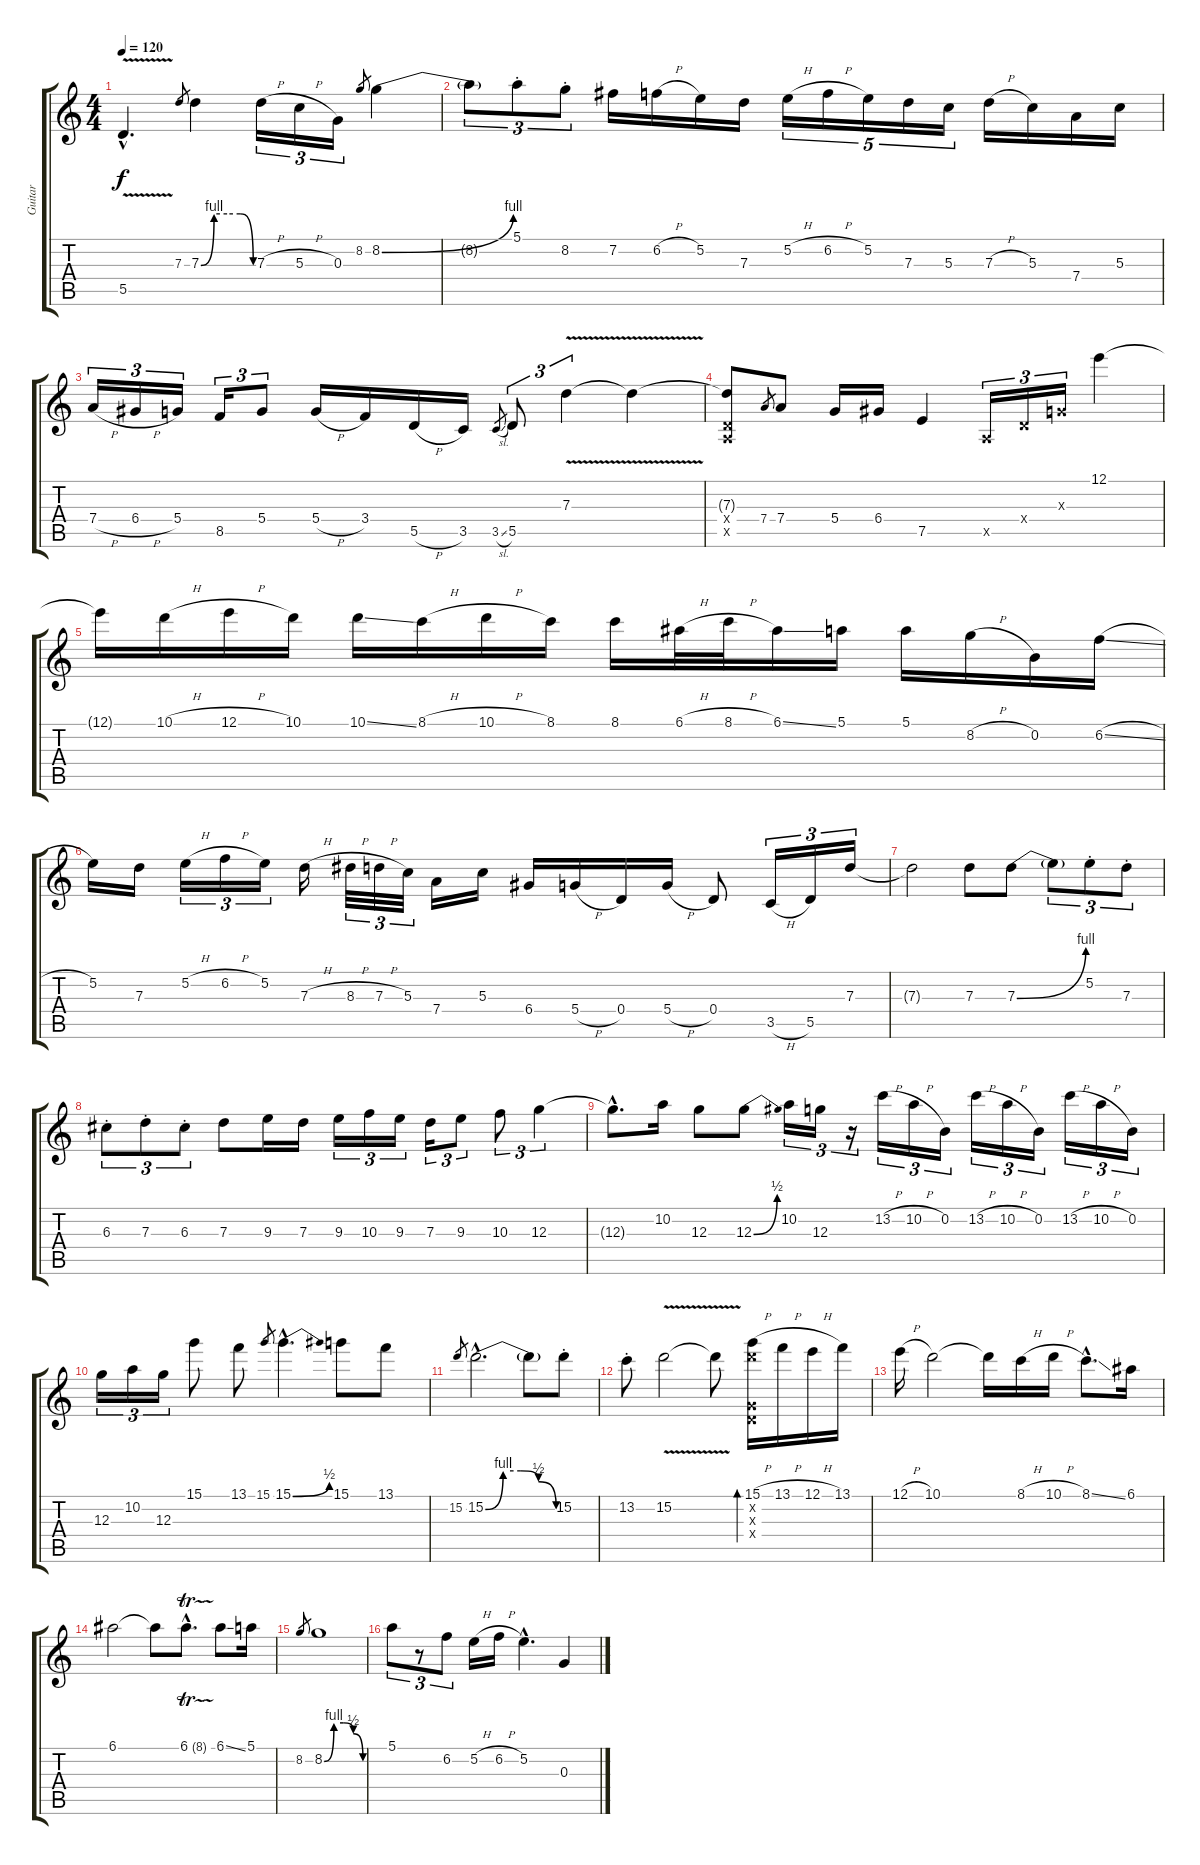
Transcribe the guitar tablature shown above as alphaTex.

\track ("Guitar" "Guitar") {instrument distortionguitar}
\staff {score tabs}
\tuning (E4 B3 G3 D3 A2 E2) {hide}
\ts (4 4)
\tempo 120
\clef g2
\ks c
5.5{v hac}.4{d dy f} 7.3.8{gr} 7.3{be (custom 0 0 15 4 30 4 45 4 60 0)}.4 7.3{h}.16{tu (3 2)} 5.3{h}.16{tu (3 2)} 0.3.16{tu (3 2)} 8.2.8{gr} 8.2{be (bend 0 0 60 4)}.4 |
8.2{t}.8{tu (3 2)} 5.1{st}.8{tu (3 2)} 8.2{st}.8{tu (3 2)} 7.2.16 6.2{h}.16 5.2.16 7.3.16 5.2{h}.16{tu (5 4)} 6.2{h}.16{tu (5 4)} 5.2.16{tu (5 4)} 7.3.16{tu (5 4)} 5.3.16{tu (5 4)} 7.3{h}.16 5.3.16 7.4.16 5.3.16 |
7.4{h}.16{tu (3 2)} 6.4{h}.16{tu (3 2)} 5.4.16{tu (3 2)} 8.5.16{tu (3 2)} 5.4.8{tu (3 2)} 5.4{h}.16 3.4.16 5.5{h}.16 3.5.16 3.5{sl}.8{gr} 5.5.8{tu (3 2)} 7.3{v}.4{tu (3 2)} 7.3{t}.4 |
(7.3{t} 0.4{x} 0.5{x}).8 7.4.8{gr} 7.4.8 5.4.16 6.4.16 7.5.4 0.5{x}.16{tu (3 2)} 0.4{x}.16{tu (3 2)} 0.3{x}.16{tu (3 2)} 12.1.4 |
12.1{t}.16 10.1{h}.16 12.1{h}.16 10.1.16 10.1{ss}.16 8.1{h}.16 10.1{h}.16 8.1.16 8.1.16 6.1{h}.32 8.1{h}.32 6.1{ss}.16 5.1.16 5.1.16 8.2{h}.16 0.2.16 6.2{sl}.16 |
5.2.16 7.3.16 5.2{h}.16{tu (3 2)} 6.2{h}.16{tu (3 2)} 5.2.16{tu (3 2)} 7.3{h}.16 8.3{h}.32{tu (3 2)} 7.3{h}.32{tu (3 2)} 5.3.32{tu (3 2)} 7.4.16 5.3.16 6.4.16 5.4{h}.16 0.4.16 5.4{h}.16 0.4.8 3.5{h}.16{tu (3 2)} 5.5.16{tu (3 2)} 7.3.16{tu (3 2)} |
7.3{t}.2 7.3.8 7.3{be (bend 0 0 60 4)}.8 7.3{t}.8{tu (3 2)} 5.2{st}.8{tu (3 2)} 7.3{st}.8{tu (3 2)} |
6.3{st}.8{tu (3 2)} 7.3{st}.8{tu (3 2)} 6.3{st}.8{tu (3 2)} 7.3.8 9.3.16 7.3.16 9.3.16{tu (3 2)} 10.3.16{tu (3 2)} 9.3.16{tu (3 2)} 7.3.16{tu (3 2)} 9.3.8{tu (3 2)} 10.3.8{tu (3 2)} 12.3.4{tu (3 2)} |
12.3{hac t}.8{d} 10.2.16 12.3.8 12.3{be (bend 0 0 60 2)}.8 10.2.16{tu (3 2)} 12.3.16{tu (3 2)} r.16{tu (3 2)} 13.2{h}.16{tu (3 2)} 10.2{h}.16{tu (3 2)} 0.2.16{tu (3 2)} 13.2{h}.16{tu (3 2)} 10.2{h}.16{tu (3 2)} 0.2.16{tu (3 2)} 13.2{h}.16{tu (3 2)} 10.2{h}.16{tu (3 2)} 0.2.16{tu (3 2)} |
12.3.16{tu (3 2)} 10.2.16{tu (3 2)} 12.3.16{tu (3 2)} 15.1.8 13.1.8 15.1.8{gr} 15.1{be (bend 0 0 60 2) hac}.4{d} 15.1.8 13.1.8 |
15.2.8{gr} 15.2{be (custom 0 0 15 4 30 4 45 2 60 0) hac}.2{d} 15.2{t}.8 15.2{st}.8 |
13.2{st}.8 15.2{v}.2 15.2{t}.8 (15.1{h} 15.2{x} 0.3{x} 0.4{x}).16{bd 60} 13.1{h}.16 12.1{h}.16 13.1.16 |
12.1{h}.16 10.1.2 10.1{t}.16 8.1{h}.16 10.1{h}.16 8.1{ss hac}.8{d} 6.1.16 |
6.1.2 6.1{t}.8 6.1{tr (8 32) hac}.8{d} 6.1{ss}.8 5.1.16 |
8.2.8{gr} 8.2{be (custom 0 0 15 4 30 4 45 2 60 0)}.1 |
5.1.8{tu (3 2)} r.8{tu (3 2)} 6.2.8{tu (3 2)} 5.2{h}.16 6.2{h}.16 5.2{hac}.4{d} 0.3.4
